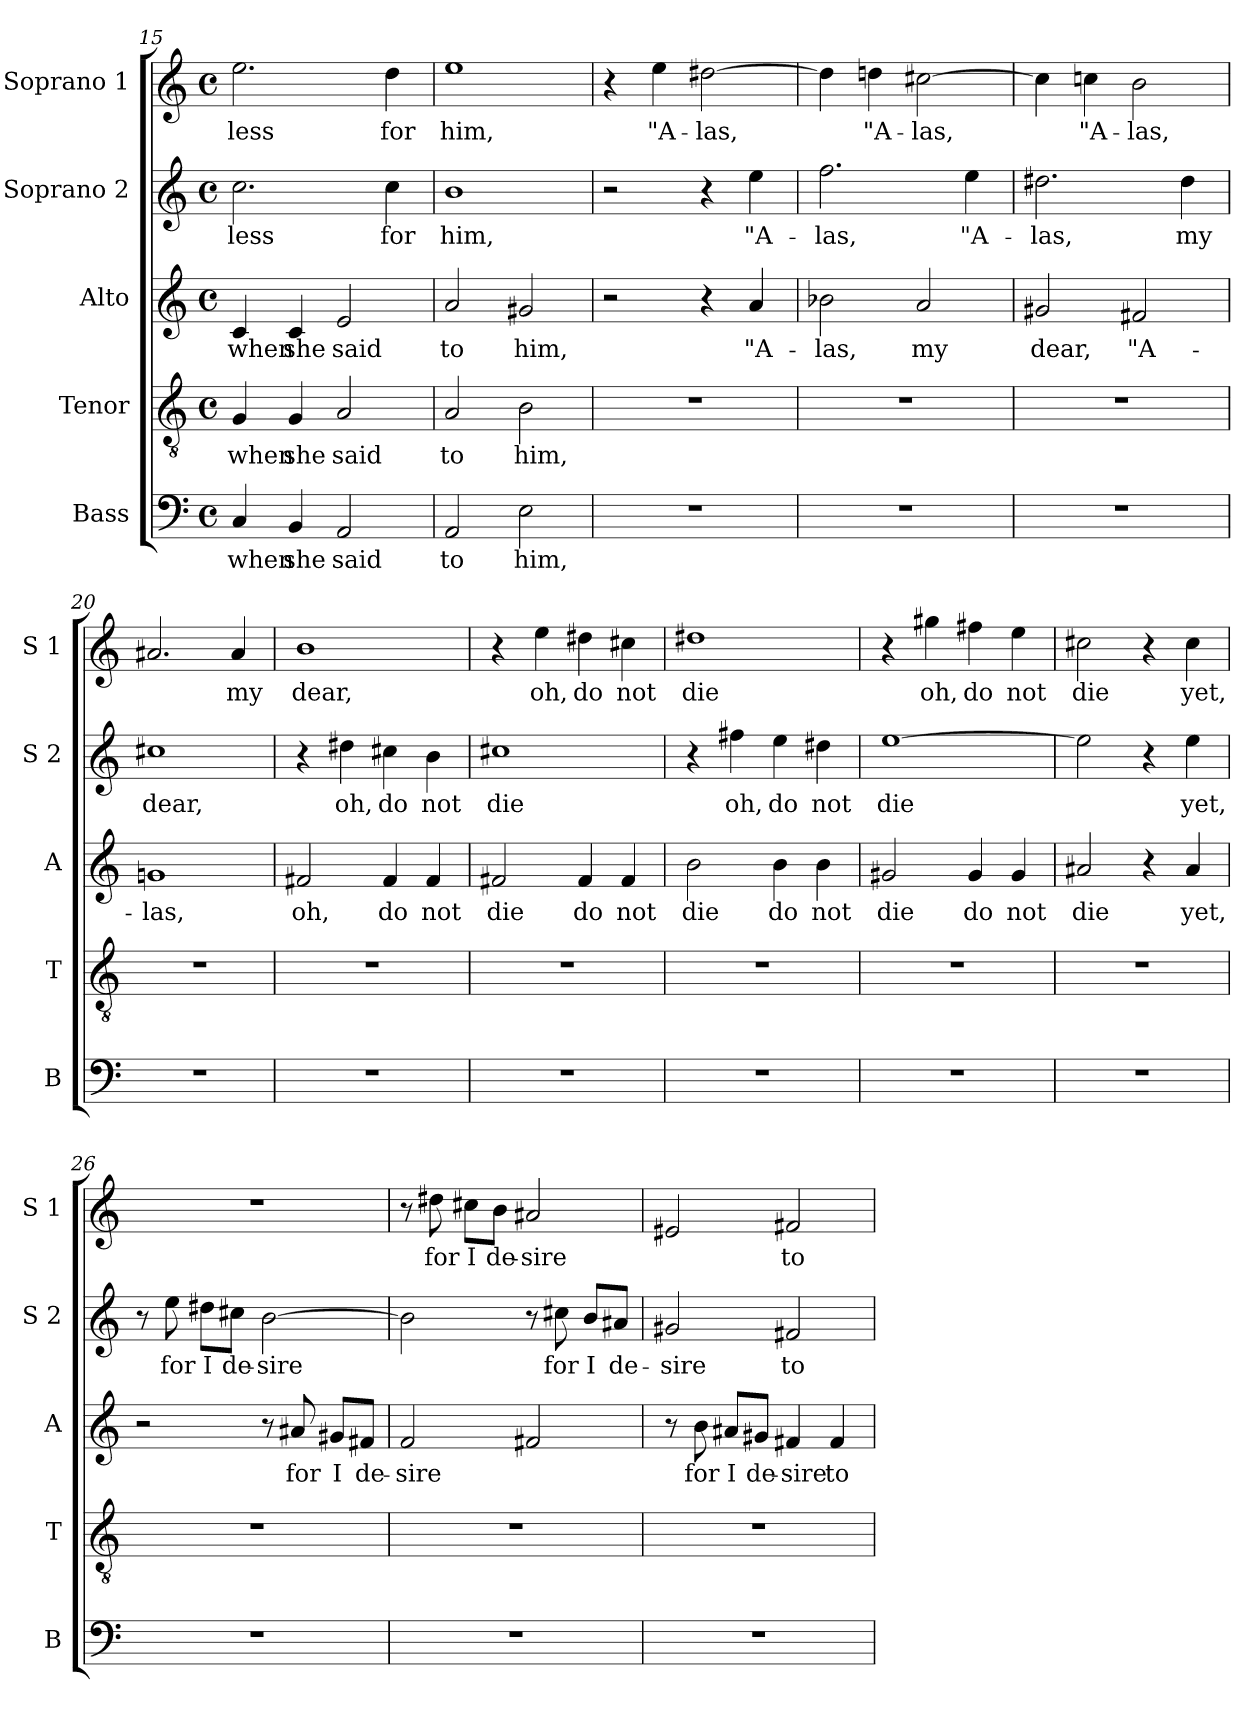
**kern	**text	**kern	**text	**kern	**text	**kern	**text	**kern	**text
*part5	*part5	*part4	*part4	*part3	*part3	*part2	*part2	*part1	*part1
*staff5	*staff5	*staff4	*staff4	*staff3	*staff3	*staff2	*staff2	*staff1	*staff1
*I"Bass	*	*I"Tenor	*	*I"Alto	*	*I"Soprano 2	*	*I"Soprano 1	*
*I'B	*	*I'T	*	*I'A	*	*I'S 2	*	*I'S 1	*
*clefF4	*	*clefGv2	*	*clefG2	*	*clefG2	*	*clefG2	*
*k[]	*	*k[]	*	*k[]	*	*k[]	*	*k[]	*
*C:	*	*C:	*	*C:	*	*C:	*	*C:	*
*M4/4	*	*M4/4	*	*M4/4	*	*M4/4	*	*M4/4	*
*met(c)	*	*met(c)	*	*met(c)	*	*met(c)	*	*met(c)	*
=15	=15	=15	=15	=15	=15	=15	=15	=15	=15
!	!LO:LY:b	!	!LO:LY:b	!	!LO:LY:b	!	!LO:LY:b	!	!LO:LY:b
4C/	when	4G/	when	4c/	when	2.cc\	less	2.ee\	less
!	!LO:LY:b	!	!LO:LY:b	!	!LO:LY:b	!	!	!	!
4BB/	she	4G/	she	4c/	she	.	.	.	.
!	!LO:LY:b	!	!LO:LY:b	!	!LO:LY:b	!	!	!	!
2AA/	said	2A/	said	2e/	said	.	.	.	.
!	!	!	!	!	!	!	!LO:LY:b	!	!LO:LY:b
.	.	.	.	.	.	4cc\	for	4dd\	for
=16	=16	=16	=16	=16	=16	=16	=16	=16	=16
!	!LO:LY:b	!	!LO:LY:b	!	!LO:LY:b	!	!LO:LY:b	!	!LO:LY:b
2AA/	to	2A/	to	2a/	to	1b	him,	1ee	him,
!	!LO:LY:b	!	!LO:LY:b	!	!LO:LY:b	!	!	!	!
2E\	him,	2B\	him,	2g#X/	him,	.	.	.	.
=17	=17	=17	=17	=17	=17	=17	=17	=17	=17
1r	.	1r	.	2r	.	2r	.	4r	.
!	!	!	!	!	!	!	!	!	!LO:LY:b
.	.	.	.	.	.	.	.	4ee\	"A-
!	!	!	!	!	!	!	!	!	!LO:LY:b
.	.	.	.	4r	.	4r	.	[2dd#X\	-las,
!	!	!	!	!	!LO:LY:b	!	!LO:LY:b	!	!
.	.	.	.	4a/	"A-	4ee\	"A-	.	.
=18	=18	=18	=18	=18	=18	=18	=18	=18	=18
!	!	!	!	!	!LO:LY:b	!	!LO:LY:b	!	!
1r	.	1r	.	2b-X\	-las,	2.ff\	-las,	4dd#\]	.
!	!	!	!	!	!	!	!	!	!LO:LY:b
.	.	.	.	.	.	.	.	4ddn\	"A-
!	!	!	!	!	!LO:LY:b	!	!	!	!LO:LY:b
.	.	.	.	2a/	my	.	.	[2cc#X\	-las,
!	!	!	!	!	!	!	!LO:LY:b	!	!
.	.	.	.	.	.	4ee\	"A-	.	.
=19	=19	=19	=19	=19	=19	=19	=19	=19	=19
!	!	!	!	!	!LO:LY:b	!	!LO:LY:b	!	!
1r	.	1r	.	2g#X/	dear,	2.dd#X\	-las,	4cc#\]	.
!	!	!	!	!	!	!	!	!	!LO:LY:b
.	.	.	.	.	.	.	.	4ccn\	"A-
!	!	!	!	!	!LO:LY:b	!	!	!	!LO:LY:b
.	.	.	.	2f#X/	"A-	.	.	2b\	-las,
!	!	!	!	!	!	!	!LO:LY:b	!	!
.	.	.	.	.	.	4dd#\	my	.	.
=20	=20	=20	=20	=20	=20	=20	=20	=20	=20
!	!	!	!	!	!LO:LY:b	!	!LO:LY:b	!	!
1r	.	1r	.	1gni	-las,	1cc#X	dear,	2.a#X/	.
!	!	!	!	!	!	!	!	!	!LO:LY:b
.	.	.	.	.	.	.	.	4a#/	my
!!LO:LB:g=z
=21	=21	=21	=21	=21	=21	=21	=21	=21	=21
!	!	!	!	!	!LO:LY:b	!	!	!	!LO:LY:b
1r	.	1r	.	2f#X/	oh,	4r	.	1b	dear,
!	!	!	!	!	!	!	!LO:LY:b	!	!
.	.	.	.	.	.	4dd#X\	oh,	.	.
!	!	!	!	!	!LO:LY:b	!	!LO:LY:b	!	!
.	.	.	.	4f#/	do	4cc#X\	do	.	.
!	!	!	!	!	!LO:LY:b	!	!LO:LY:b	!	!
.	.	.	.	4f#/	not	4b\	not	.	.
=22	=22	=22	=22	=22	=22	=22	=22	=22	=22
!	!	!	!	!	!LO:LY:b	!	!LO:LY:b	!	!
1r	.	1r	.	2f#X/	die	1cc#X	die	4r	.
!	!	!	!	!	!	!	!	!	!LO:LY:b
.	.	.	.	.	.	.	.	4ee\	oh,
!	!	!	!	!	!LO:LY:b	!	!	!	!LO:LY:b
.	.	.	.	4f#/	do	.	.	4dd#X\	do
!	!	!	!	!	!LO:LY:b	!	!	!	!LO:LY:b
.	.	.	.	4f#/	not	.	.	4cc#X\	not
=23	=23	=23	=23	=23	=23	=23	=23	=23	=23
!	!	!	!	!	!LO:LY:b	!	!	!	!LO:LY:b
1r	.	1r	.	2b\	die	4r	.	1dd#X	die
!	!	!	!	!	!	!	!LO:LY:b	!	!
.	.	.	.	.	.	4ff#X\	oh,	.	.
!	!	!	!	!	!LO:LY:b	!	!LO:LY:b	!	!
.	.	.	.	4b\	do	4ee\	do	.	.
!	!	!	!	!	!LO:LY:b	!	!LO:LY:b	!	!
.	.	.	.	4b\	not	4dd#X\	not	.	.
=24	=24	=24	=24	=24	=24	=24	=24	=24	=24
!	!	!	!	!	!LO:LY:b	!	!LO:LY:b	!	!
1r	.	1r	.	2g#X/	die	[1ee	die	4r	.
!	!	!	!	!	!	!	!	!	!LO:LY:b
.	.	.	.	.	.	.	.	4gg#X\	oh,
!	!	!	!	!	!LO:LY:b	!	!	!	!LO:LY:b
.	.	.	.	4g#/	do	.	.	4ff#X\	do
!	!	!	!	!	!LO:LY:b	!	!	!	!LO:LY:b
.	.	.	.	4g#/	not	.	.	4ee\	not
=25	=25	=25	=25	=25	=25	=25	=25	=25	=25
!	!	!	!	!	!LO:LY:b	!	!	!	!LO:LY:b
1r	.	1r	.	2a#X/	die	2ee\]	.	2cc#X\	die
.	.	.	.	4r	.	4r	.	4r	.
!	!	!	!	!	!LO:LY:b	!	!LO:LY:b	!	!LO:LY:b
.	.	.	.	4a#/	yet,	4ee\	yet,	4cc#\	yet,
=26	=26	=26	=26	=26	=26	=26	=26	=26	=26
1r	.	1r	.	2r	.	8r	.	1r	.
!	!	!	!	!	!	!	!LO:LY:b	!	!
.	.	.	.	.	.	8ee\	for	.	.
!	!	!	!	!	!	!	!LO:LY:b	!	!
.	.	.	.	.	.	8dd#X\L	I	.	.
!	!	!	!	!	!	!	!LO:LY:b	!	!
.	.	.	.	.	.	8cc#X\J	de-	.	.
!	!	!	!	!	!	!	!LO:LY:b	!	!
.	.	.	.	8r	.	[2b\	-sire	.	.
!	!	!	!	!	!LO:LY:b	!	!	!	!
.	.	.	.	8a#X/	for	.	.	.	.
!	!	!	!	!	!LO:LY:b	!	!	!	!
.	.	.	.	8g#X/L	I	.	.	.	.
!	!	!	!	!	!LO:LY:b	!	!	!	!
.	.	.	.	8f#X/J	de-	.	.	.	.
!!LO:LB:g=z
=27	=27	=27	=27	=27	=27	=27	=27	=27	=27
!	!	!	!	!	!LO:LY:b	!	!	!	!
1r	.	1r	.	2f/	-sire	2b\]	.	8r	.
!	!	!	!	!	!	!	!	!	!LO:LY:b
.	.	.	.	.	.	.	.	8dd#X\	for
!	!	!	!	!	!	!	!	!	!LO:LY:b
.	.	.	.	.	.	.	.	8cc#X\L	I
!	!	!	!	!	!	!	!	!	!LO:LY:b
.	.	.	.	.	.	.	.	8b\J	de-
!	!	!	!	!	!	!	!	!	!LO:LY:b
.	.	.	.	2f#X/	.	8r	.	2a#X/	-sire
!	!	!	!	!	!	!	!LO:LY:b	!	!
.	.	.	.	.	.	8cc#X\	for	.	.
!	!	!	!	!	!	!	!LO:LY:b	!	!
.	.	.	.	.	.	8b/L	I	.	.
!	!	!	!	!	!	!	!LO:LY:b	!	!
.	.	.	.	.	.	8a#X/J	de-	.	.
=28	=28	=28	=28	=28	=28	=28	=28	=28	=28
!	!	!	!	!	!	!	!LO:LY:b	!	!
1r	.	1r	.	8r	.	2g#X/	-sire	2e#X/	.
!	!	!	!	!	!LO:LY:b	!	!	!	!
.	.	.	.	8b\	for	.	.	.	.
!	!	!	!	!	!LO:LY:b	!	!	!	!
.	.	.	.	8a#X/L	I	.	.	.	.
!	!	!	!	!	!LO:LY:b	!	!	!	!
.	.	.	.	8g#X/J	de-	.	.	.	.
!	!	!	!	!	!LO:LY:b	!	!LO:LY:b	!	!LO:LY:b
.	.	.	.	4f#X/	-sire	2f#X/	to	2f#X/	to
!	!	!	!	!	!LO:LY:b	!	!	!	!
.	.	.	.	4f#/	to	.	.	.	.
=	=	=	=	=	=	=	=	=	=
*-	*-	*-	*-	*-	*-	*-	*-	*-	*-
